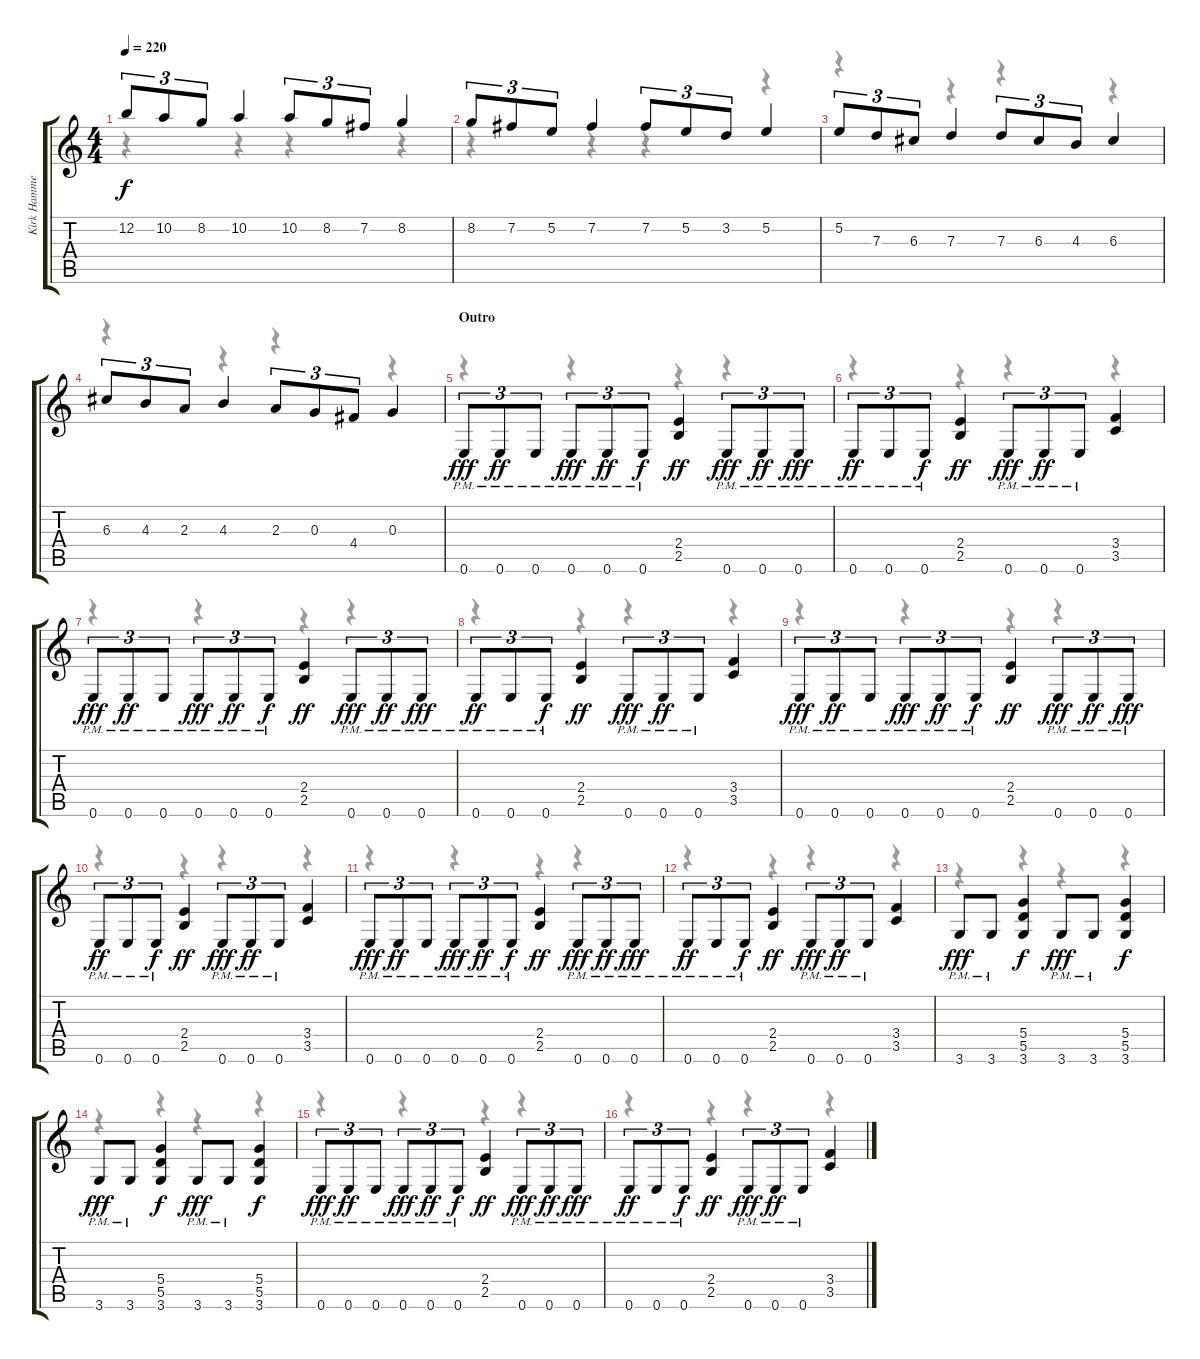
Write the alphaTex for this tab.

\track ("Kirk Hammett (Lead Distortion)" "Kirk Hamme") {instrument distortionguitar}
\staff {score tabs}
\tuning (E4 B3 G3 D3 A2 E2) {hide}
\voice
\ts (4 4)
\tempo 220
\clef g2
\ks c
12.2.8{tu (3 2) dy f} 10.2.8{tu (3 2)} 8.2.8{tu (3 2)} 10.2.4 10.2.8{tu (3 2)} 8.2.8{tu (3 2)} 7.2.8{tu (3 2)} 8.2.4 |
8.2.8{tu (3 2)} 7.2.8{tu (3 2)} 5.2.8{tu (3 2)} 7.2.4 7.2.8{tu (3 2)} 5.2.8{tu (3 2)} 3.2.8{tu (3 2)} 5.2.4 |
5.2.8{tu (3 2)} 7.3.8{tu (3 2)} 6.3.8{tu (3 2)} 7.3.4 7.3.8{tu (3 2)} 6.3.8{tu (3 2)} 4.3.8{tu (3 2)} 6.3.4 |
6.3.8{tu (3 2)} 4.3.8{tu (3 2)} 2.3.8{tu (3 2)} 4.3.4 2.3.8{tu (3 2)} 0.3.8{tu (3 2)} 4.4.8{tu (3 2)} 0.3.4 |
\section ("" "Outro")
0.6{pm}.8{tu (3 2) dy fff} 0.6{pm}.8{tu (3 2) dy ff} 0.6{pm}.8{tu (3 2)} 0.6{pm}.8{tu (3 2) dy fff} 0.6{pm}.8{tu (3 2) dy ff} 0.6{pm}.8{tu (3 2) dy f} (2.4 2.5).4{dy ff} 0.6{pm}.8{tu (3 2) dy fff} 0.6{pm}.8{tu (3 2) dy ff} 0.6{pm}.8{tu (3 2) dy fff} |
0.6{pm}.8{tu (3 2) dy ff} 0.6{pm}.8{tu (3 2)} 0.6{pm}.8{tu (3 2) dy f} (2.4 2.5).4{dy ff} 0.6{pm}.8{tu (3 2) dy fff} 0.6{pm}.8{tu (3 2) dy ff} 0.6{pm}.8{tu (3 2)} (3.4 3.5).4 |
0.6{pm}.8{tu (3 2) dy fff} 0.6{pm}.8{tu (3 2) dy ff} 0.6{pm}.8{tu (3 2)} 0.6{pm}.8{tu (3 2) dy fff} 0.6{pm}.8{tu (3 2) dy ff} 0.6{pm}.8{tu (3 2) dy f} (2.4 2.5).4{dy ff} 0.6{pm}.8{tu (3 2) dy fff} 0.6{pm}.8{tu (3 2) dy ff} 0.6{pm}.8{tu (3 2) dy fff} |
0.6{pm}.8{tu (3 2) dy ff} 0.6{pm}.8{tu (3 2)} 0.6{pm}.8{tu (3 2) dy f} (2.4 2.5).4{dy ff} 0.6{pm}.8{tu (3 2) dy fff} 0.6{pm}.8{tu (3 2) dy ff} 0.6{pm}.8{tu (3 2)} (3.4 3.5).4 |
0.6{pm}.8{tu (3 2) dy fff} 0.6{pm}.8{tu (3 2) dy ff} 0.6{pm}.8{tu (3 2)} 0.6{pm}.8{tu (3 2) dy fff} 0.6{pm}.8{tu (3 2) dy ff} 0.6{pm}.8{tu (3 2) dy f} (2.4 2.5).4{dy ff} 0.6{pm}.8{tu (3 2) dy fff} 0.6{pm}.8{tu (3 2) dy ff} 0.6{pm}.8{tu (3 2) dy fff} |
0.6{pm}.8{tu (3 2) dy ff} 0.6{pm}.8{tu (3 2)} 0.6{pm}.8{tu (3 2) dy f} (2.4 2.5).4{dy ff} 0.6{pm}.8{tu (3 2) dy fff} 0.6{pm}.8{tu (3 2) dy ff} 0.6{pm}.8{tu (3 2)} (3.4 3.5).4 |
0.6{pm}.8{tu (3 2) dy fff} 0.6{pm}.8{tu (3 2) dy ff} 0.6{pm}.8{tu (3 2)} 0.6{pm}.8{tu (3 2) dy fff} 0.6{pm}.8{tu (3 2) dy ff} 0.6{pm}.8{tu (3 2) dy f} (2.4 2.5).4{dy ff} 0.6{pm}.8{tu (3 2) dy fff} 0.6{pm}.8{tu (3 2) dy ff} 0.6{pm}.8{tu (3 2) dy fff} |
0.6{pm}.8{tu (3 2) dy ff} 0.6{pm}.8{tu (3 2)} 0.6{pm}.8{tu (3 2) dy f} (2.4 2.5).4{dy ff} 0.6{pm}.8{tu (3 2) dy fff} 0.6{pm}.8{tu (3 2) dy ff} 0.6{pm}.8{tu (3 2)} (3.4 3.5).4 |
3.6{pm}.8{dy fff} 3.6{pm}.8 (5.4 5.5 3.6).4{dy f} 3.6{pm}.8{dy fff} 3.6{pm}.8 (5.4 5.5 3.6).4{dy f} |
3.6{pm}.8{dy fff} 3.6{pm}.8 (5.4 5.5 3.6).4{dy f} 3.6{pm}.8{dy fff} 3.6{pm}.8 (5.4 5.5 3.6).4{dy f} |
0.6{pm}.8{tu (3 2) dy fff} 0.6{pm}.8{tu (3 2) dy ff} 0.6{pm}.8{tu (3 2)} 0.6{pm}.8{tu (3 2) dy fff} 0.6{pm}.8{tu (3 2) dy ff} 0.6{pm}.8{tu (3 2) dy f} (2.4 2.5).4{dy ff} 0.6{pm}.8{tu (3 2) dy fff} 0.6{pm}.8{tu (3 2) dy ff} 0.6{pm}.8{tu (3 2) dy fff} |
0.6{pm}.8{tu (3 2) dy ff} 0.6{pm}.8{tu (3 2)} 0.6{pm}.8{tu (3 2) dy f} (2.4 2.5).4{dy ff} 0.6{pm}.8{tu (3 2) dy fff} 0.6{pm}.8{tu (3 2) dy ff} 0.6{pm}.8{tu (3 2)} (3.4 3.5).4
\voice
\clef g2
\ottava regular
\simile none
\ks c
r.4{dy f} r.4 r.4 r.4 |
r.4 r.4 r.4 r.4 |
r.4 r.4 r.4 r.4 |
r.4 r.4 r.4 r.4 |
r.4 r.4 r.4 r.4 |
r.4 r.4 r.4 r.4 |
r.4 r.4 r.4 r.4 |
r.4 r.4 r.4 r.4 |
r.4 r.4 r.4 r.4 |
r.4 r.4 r.4 r.4 |
r.4 r.4 r.4 r.4 |
r.4 r.4 r.4 r.4 |
r.4 r.4 r.4 r.4 |
r.4 r.4 r.4 r.4 |
r.4 r.4 r.4 r.4 |
r.4 r.4 r.4 r.4
